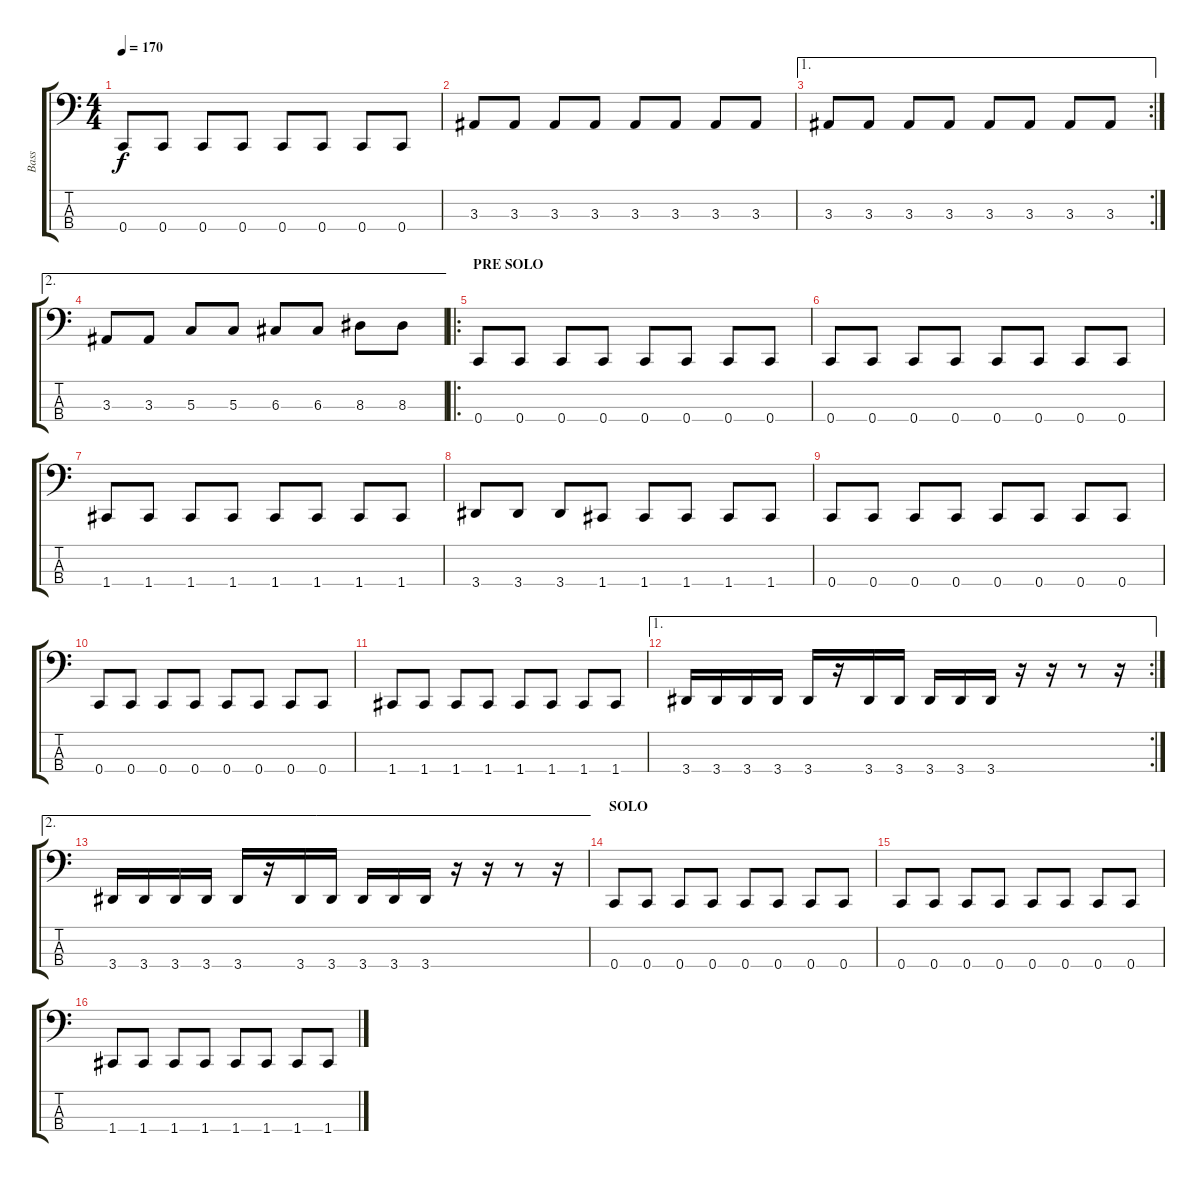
\track ("Bass" "Bass") {instrument electricbasspick}
\staff {score tabs}
\tuning (F2 C2 G1 C1) {hide}
\ts (4 4)
\tempo 170
\clef f4
\ks c
0.4.8{dy f} 0.4.8 0.4.8 0.4.8 0.4.8 0.4.8 0.4.8 0.4.8 |
3.3.8 3.3.8 3.3.8 3.3.8 3.3.8 3.3.8 3.3.8 3.3.8 |
\ae 1
\rc 2
3.3.8 3.3.8 3.3.8 3.3.8 3.3.8 3.3.8 3.3.8 3.3.8 |
\ae 2
3.3.8 3.3.8 5.3.8 5.3.8 6.3.8 6.3.8 8.3.8 8.3.8 |
\ro
\section ("" "PRE SOLO")
0.4.8 0.4.8 0.4.8 0.4.8 0.4.8 0.4.8 0.4.8 0.4.8 |
0.4.8 0.4.8 0.4.8 0.4.8 0.4.8 0.4.8 0.4.8 0.4.8 |
1.4.8 1.4.8 1.4.8 1.4.8 1.4.8 1.4.8 1.4.8 1.4.8 |
3.4.8 3.4.8 3.4.8 1.4.8 1.4.8 1.4.8 1.4.8 1.4.8 |
0.4.8 0.4.8 0.4.8 0.4.8 0.4.8 0.4.8 0.4.8 0.4.8 |
0.4.8 0.4.8 0.4.8 0.4.8 0.4.8 0.4.8 0.4.8 0.4.8 |
1.4.8 1.4.8 1.4.8 1.4.8 1.4.8 1.4.8 1.4.8 1.4.8 |
\ae 1
\rc 2
3.4.16 3.4.16 3.4.16 3.4.16 3.4.16 r.16 3.4.16 3.4.16 3.4.16 3.4.16 3.4.16 r.16 r.16 r.8 r.16 |
\ae 2
3.4.16 3.4.16 3.4.16 3.4.16 3.4.16 r.16 3.4.16 3.4.16 3.4.16 3.4.16 3.4.16 r.16 r.16 r.8 r.16 |
\section ("" "SOLO")
0.4.8 0.4.8 0.4.8 0.4.8 0.4.8 0.4.8 0.4.8 0.4.8 |
0.4.8 0.4.8 0.4.8 0.4.8 0.4.8 0.4.8 0.4.8 0.4.8 |
1.4.8 1.4.8 1.4.8 1.4.8 1.4.8 1.4.8 1.4.8 1.4.8
